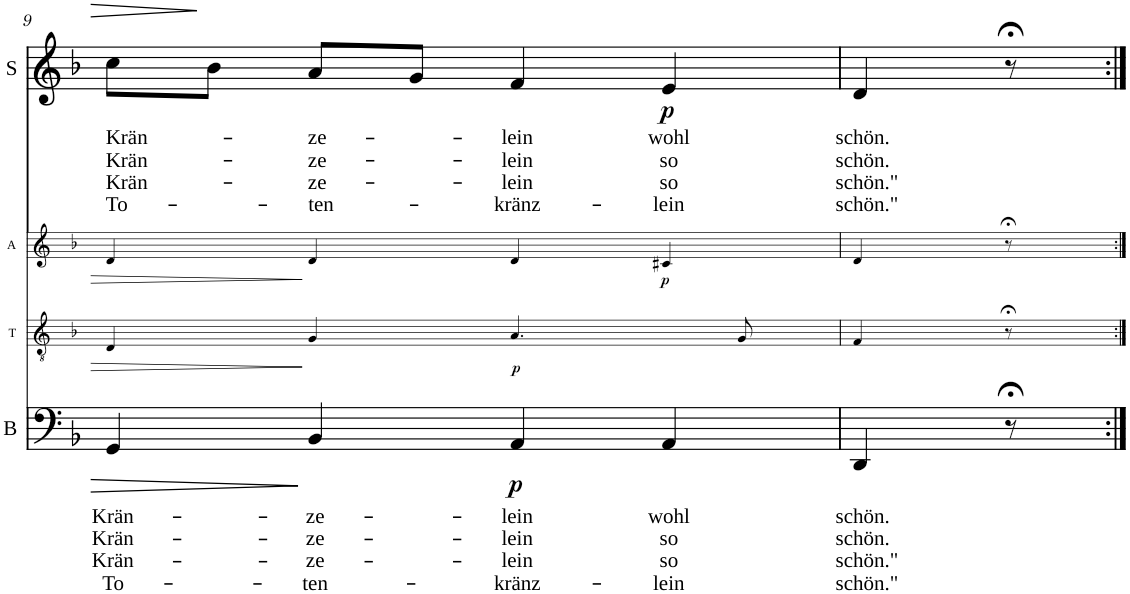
**kern	**text	**text	**text	**text	**dynam	**kern	**dynam	**kern	**dynam	**kern	**text	**text	**text	**text	**dynam
*part4	*part4	*part4	*part4	*part4	*part4	*part3	*part3	*part2	*part2	*part1	*part1	*part1	*part1	*part1	*part1
*staff4	*staff4	*staff4	*staff4	*staff4	*staff4	*staff3	*staff3	*staff2	*staff2	*staff1	*staff1	*staff1	*staff1	*staff1	*staff1
*I"B	*	*	*	*	*	*I"T	*	*I"A	*	*I"S	*	*	*	*	*
*I'B	*	*	*	*	*	*I'T	*	*I'A	*	*I'S	*	*	*	*	*
!!LO:PB:g=z
*clefF4	*	*	*	*	*	*clefGv2	*	*clefG2	*	*clefG2	*	*	*	*	*
*k[b-]	*	*	*	*	*	*k[b-]	*	*k[b-]	*	*k[b-]	*	*	*	*	*
*M4/4	*	*	*	*	*	*M4/4	*	*M4/4	*	*M4/4	*	*	*	*	*
=9	=9	=9	=9	=9	=9	=9	=9	=9	=9	=9	=9	=9	=9	=9	=9
!	!LO:LY:b	!LO:LY:b	!LO:LY:b	!LO:LY:b	!	!	!	!	!	!	!LO:LY:b	!LO:LY:b	!LO:LY:b	!LO:LY:b	!
4GG/	Krän-	Krän-	Krän-	To-	.	4D/	.	4d/	.	8cc\L	Krän-	Krän-	Krän-	To-	.
.	.	.	.	.	.	.	.	.	.	8b-\J	.	.	.	.	.
!	!LO:LY:b	!LO:LY:b	!LO:LY:b	!LO:LY:b	!	!	!	!	!	!	!LO:LY:b	!LO:LY:b	!LO:LY:b	!LO:LY:b	!
4BB-/	-ze-	-ze-	-ze-	-ten-	.	4G/	.	4d/	.	8a/L	-ze-	-ze-	-ze-	-ten-	.
.	.	.	.	.	.	.	.	.	.	8g/J	.	.	.	.	.
!	!LO:LY:b	!LO:LY:b	!LO:LY:b	!LO:LY:b	!LO:DY:b	!	!LO:DY:b	!	!	!	!LO:LY:b	!LO:LY:b	!LO:LY:b	!LO:LY:b	!
4AA/	-lein	-lein	-lein	-kränz-	p	4.A/	p	4d/	.	4f/	-lein	-lein	-lein	-kränz-	.
!	!LO:LY:b	!LO:LY:b	!LO:LY:b	!LO:LY:b	!	!	!	!	!LO:DY:b	!	!LO:LY:b	!LO:LY:b	!LO:LY:b	!LO:LY:b	!LO:DY:b
4AA/	wohl	so	so	-lein	.	.	.	4c#X/	p	4e/	wohl	so	so	-lein	p
.	.	.	.	.	.	8G/	.	.	.	.	.	.	.	.	.
=10	=10	=10	=10	=10	=10	=10	=10	=10	=10	=10	=10	=10	=10	=10	=10
!	!LO:LY:b	!LO:LY:b	!LO:LY:b	!LO:LY:b	!	!	!	!	!	!	!LO:LY:b	!LO:LY:b	!LO:LY:b	!LO:LY:b	!
4DD/	schön.	schön.	schön."	schön."	.	4F/	.	4d/	.	4d/	schön.	schön.	schön."	schön."	.
8r;<	.	.	.	.	.	8r;<	.	8r;<	.	8r;<	.	.	.	.	.
=:|!	=:|!	=:|!	=:|!	=:|!	=:|!	=:|!	=:|!	=:|!	=:|!	=:|!	=:|!	=:|!	=:|!	=:|!	=:|!
*-	*-	*-	*-	*-	*-	*-	*-	*-	*-	*-	*-	*-	*-	*-	*-
